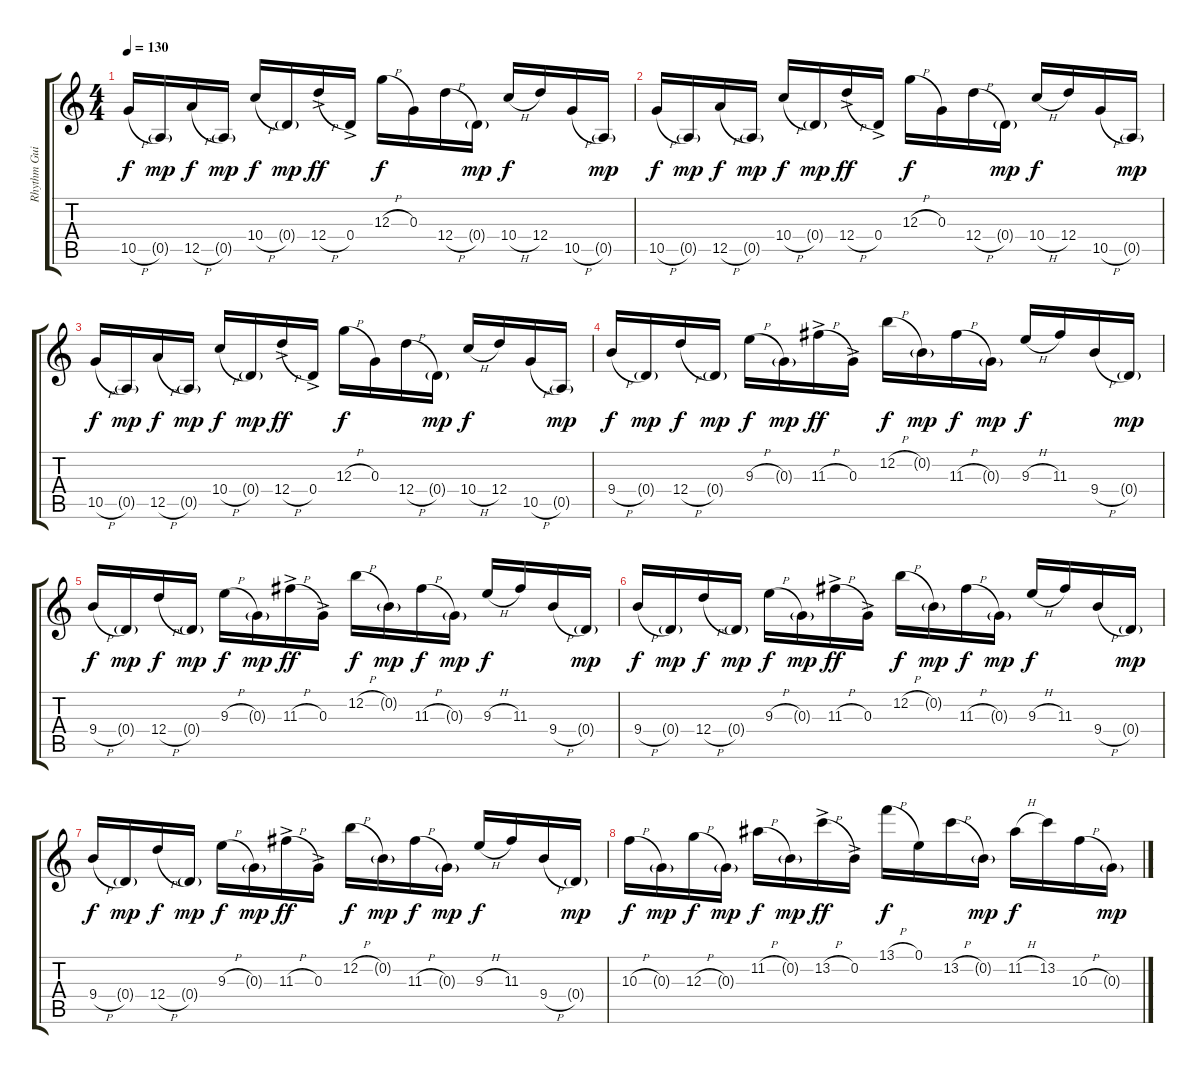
\track ("Rhythm Guitar 1" "Rhythm Gui") {instrument overdrivenguitar}
\staff {score tabs}
\tuning (E4 B3 G3 D3 A2 E2) {hide}
\ts (4 4)
\tempo 130
\clef g2
\ks c
10.5{h}.16{dy f} 0.5{g}.16{dy mp} 12.5{h}.16{dy f} 0.5{g}.16{dy mp} 10.4{h}.16{dy f} 0.4{g}.16{dy mp} 12.4{h ac}.16{dy ff} 0.4{ac}.16 12.3{h}.16{dy f} 0.3.16 12.4{h}.16 0.4{g}.16{dy mp} 10.4{h}.16{dy f} 12.4.16 10.5{h}.16 0.5{g}.16{dy mp} |
10.5{h}.16{dy f} 0.5{g}.16{dy mp} 12.5{h}.16{dy f} 0.5{g}.16{dy mp} 10.4{h}.16{dy f} 0.4{g}.16{dy mp} 12.4{h ac}.16{dy ff} 0.4{ac}.16 12.3{h}.16{dy f} 0.3.16 12.4{h}.16 0.4{g}.16{dy mp} 10.4{h}.16{dy f} 12.4.16 10.5{h}.16 0.5{g}.16{dy mp} |
10.5{h}.16{dy f} 0.5{g}.16{dy mp} 12.5{h}.16{dy f} 0.5{g}.16{dy mp} 10.4{h}.16{dy f} 0.4{g}.16{dy mp} 12.4{h ac}.16{dy ff} 0.4{ac}.16 12.3{h}.16{dy f} 0.3.16 12.4{h}.16 0.4{g}.16{dy mp} 10.4{h}.16{dy f} 12.4.16 10.5{h}.16 0.5{g}.16{dy mp} |
9.4{h}.16{dy f} 0.4{g}.16{dy mp} 12.4{h}.16{dy f} 0.4{g}.16{dy mp} 9.3{h}.16{dy f} 0.3{g}.16{dy mp} 11.3{h ac}.16{dy ff} 0.3{ac}.16 12.2{h}.16{dy f} 0.2{g}.16{dy mp} 11.3{h}.16{dy f} 0.3{g}.16{dy mp} 9.3{h}.16{dy f} 11.3.16 9.4{h}.16 0.4{g}.16{dy mp} |
9.4{h}.16{dy f} 0.4{g}.16{dy mp} 12.4{h}.16{dy f} 0.4{g}.16{dy mp} 9.3{h}.16{dy f} 0.3{g}.16{dy mp} 11.3{h ac}.16{dy ff} 0.3{ac}.16 12.2{h}.16{dy f} 0.2{g}.16{dy mp} 11.3{h}.16{dy f} 0.3{g}.16{dy mp} 9.3{h}.16{dy f} 11.3.16 9.4{h}.16 0.4{g}.16{dy mp} |
9.4{h}.16{dy f} 0.4{g}.16{dy mp} 12.4{h}.16{dy f} 0.4{g}.16{dy mp} 9.3{h}.16{dy f} 0.3{g}.16{dy mp} 11.3{h ac}.16{dy ff} 0.3{ac}.16 12.2{h}.16{dy f} 0.2{g}.16{dy mp} 11.3{h}.16{dy f} 0.3{g}.16{dy mp} 9.3{h}.16{dy f} 11.3.16 9.4{h}.16 0.4{g}.16{dy mp} |
9.4{h}.16{dy f} 0.4{g}.16{dy mp} 12.4{h}.16{dy f} 0.4{g}.16{dy mp} 9.3{h}.16{dy f} 0.3{g}.16{dy mp} 11.3{h ac}.16{dy ff} 0.3{ac}.16 12.2{h}.16{dy f} 0.2{g}.16{dy mp} 11.3{h}.16{dy f} 0.3{g}.16{dy mp} 9.3{h}.16{dy f} 11.3.16 9.4{h}.16 0.4{g}.16{dy mp} |
10.3{h}.16{dy f} 0.3{g}.16{dy mp} 12.3{h}.16{dy f} 0.3{g}.16{dy mp} 11.2{h}.16{dy f} 0.2{g}.16{dy mp} 13.2{h ac}.16{dy ff} 0.2{ac}.16 13.1{h}.16{dy f} 0.1.16 13.2{h}.16 0.2{g}.16{dy mp} 11.2{h}.16{dy f} 13.2.16 10.3{h}.16 0.3{g}.16{dy mp}
